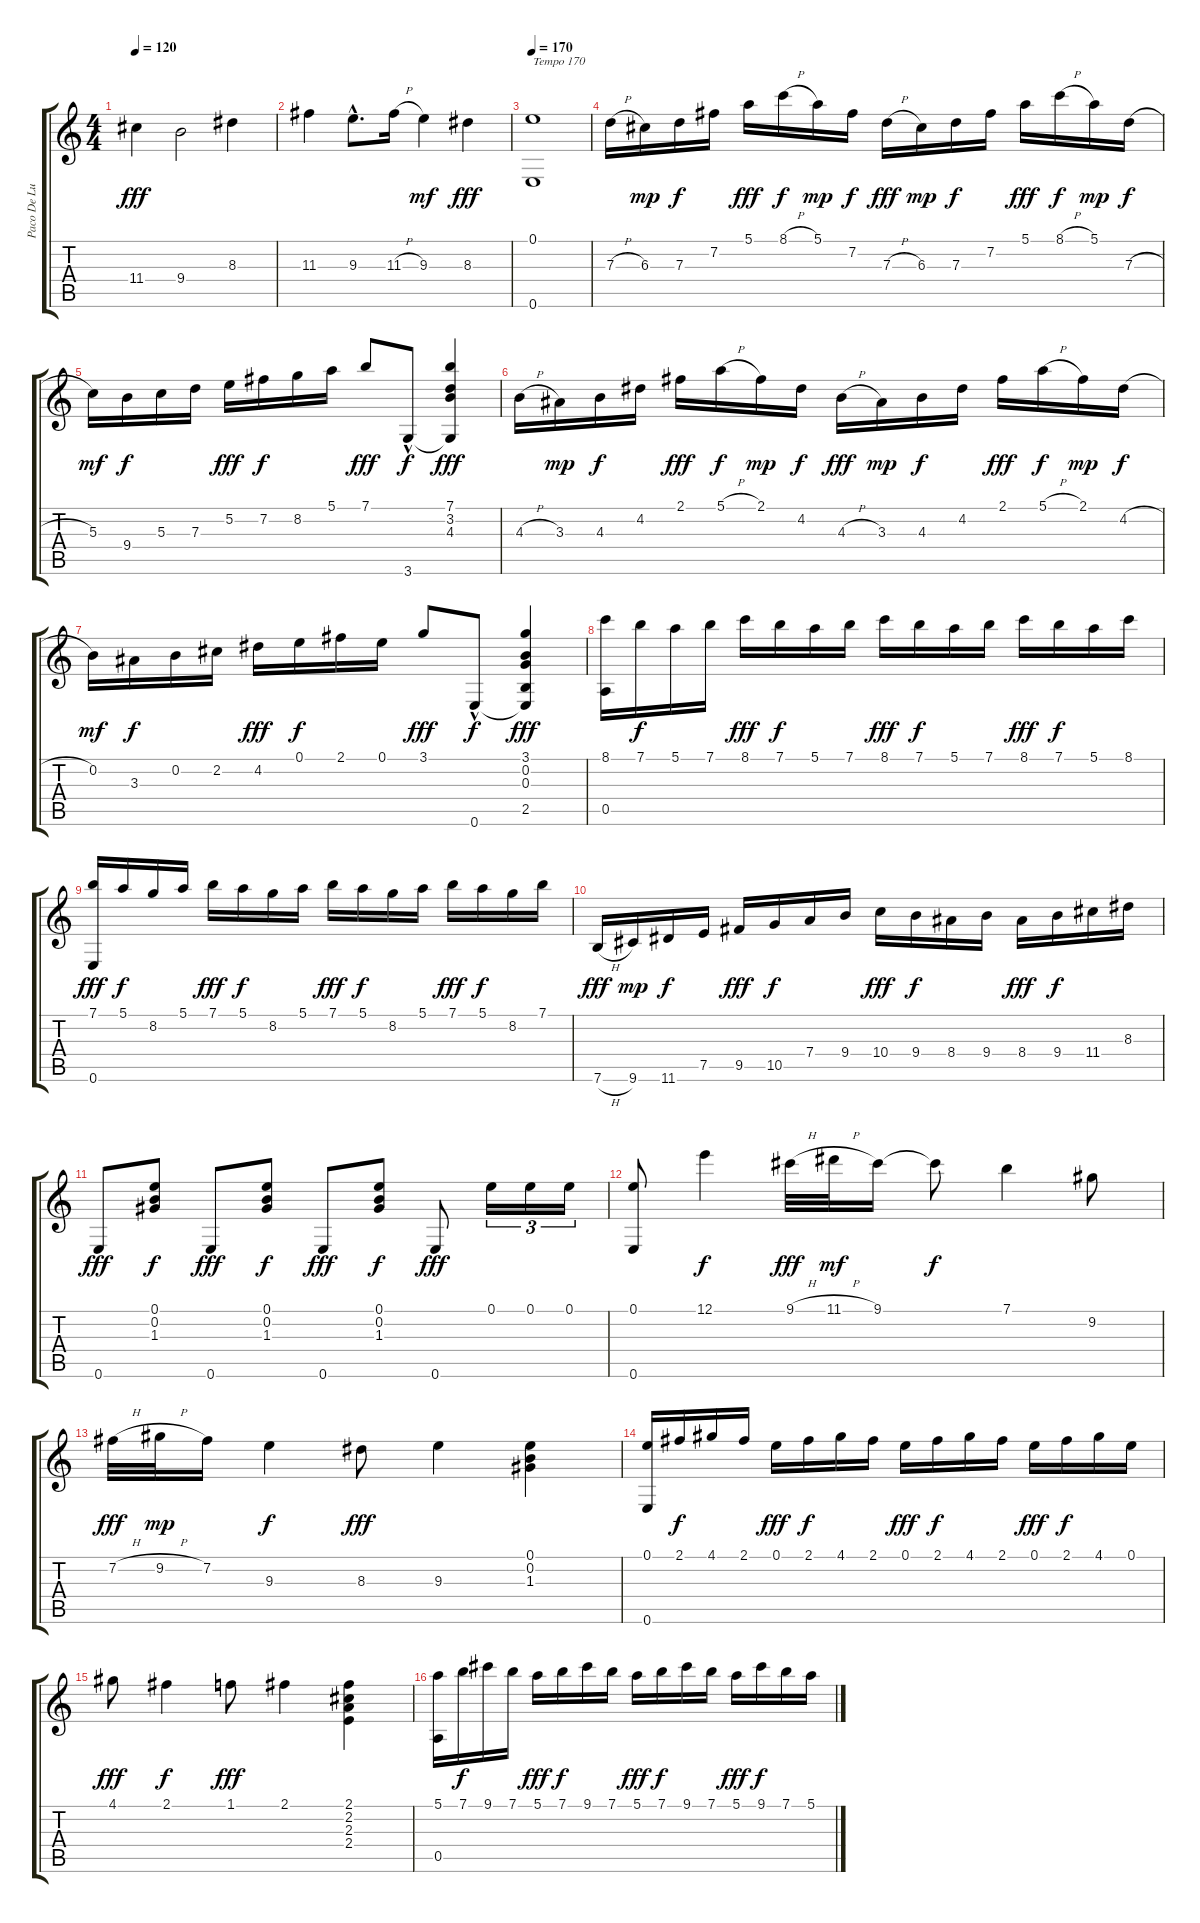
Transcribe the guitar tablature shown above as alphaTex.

\track ("Paco De Lucia Gitar" "Paco De Lu") {instrument acousticguitarnylon}
\staff {score tabs}
\tuning (E4 B3 G3 D3 A2 E2) {hide}
\ts (4 4)
\tempo 120
\clef g2
\ks c
11.4.4{dy fff} 9.4.2 8.3.4 |
11.3.4 9.3{hac}.8{d} 11.3{h}.16 9.3.4{dy mf} 8.3.4{dy fff} |
\tempo 170
(0.1 0.6).1{txt "Tempo 170"} |
7.3{h}.16 6.3.16{dy mp} 7.3.16{dy f} 7.2.16 5.1.16{dy fff} 8.1{h}.16{dy f} 5.1.16{dy mp} 7.2.16{dy f} 7.3{h}.16{dy fff} 6.3.16{dy mp} 7.3.16{dy f} 7.2.16 5.1.16{dy fff} 8.1{h}.16{dy f} 5.1.16{dy mp} 7.3{h}.16{dy f} |
5.3.16{dy mf} 9.4.16{dy f} 5.3.16 7.3.16 5.2.16{dy fff} 7.2.16{dy f} 8.2.16 5.1.16 7.1.8{dy fff} 3.6{hac}.8{dy f} (7.1 3.2 4.3 3.6{t}).4{dy fff} |
4.3{h}.16 3.3.16{dy mp} 4.3.16{dy f} 4.2.16 2.1.16{dy fff} 5.1{h}.16{dy f} 2.1.16{dy mp} 4.2.16{dy f} 4.3{h}.16{dy fff} 3.3.16{dy mp} 4.3.16{dy f} 4.2.16 2.1.16{dy fff} 5.1{h}.16{dy f} 2.1.16{dy mp} 4.2{h}.16{dy f} |
0.2.16{dy mf} 3.3.16{dy f} 0.2.16 2.2.16 4.2.16{dy fff} 0.1.16{dy f} 2.1.16 0.1.16 3.1.8{dy fff} 0.6{hac}.8{dy f} (3.1 0.2 0.3 2.5 0.6{t}).4{dy fff} |
(8.1 0.5).16 7.1.16{dy f} 5.1.16 7.1.16 8.1.16{dy fff} 7.1.16{dy f} 5.1.16 7.1.16 8.1.16{dy fff} 7.1.16{dy f} 5.1.16 7.1.16 8.1.16{dy fff} 7.1.16{dy f} 5.1.16 8.1.16 |
(7.1 0.6).16{dy fff} 5.1.16{dy f} 8.2.16 5.1.16 7.1.16{dy fff} 5.1.16{dy f} 8.2.16 5.1.16 7.1.16{dy fff} 5.1.16{dy f} 8.2.16 5.1.16 7.1.16{dy fff} 5.1.16{dy f} 8.2.16 7.1.16 |
7.6{h}.16{dy fff} 9.6.16{dy mp} 11.6.16{dy f} 7.5.16 9.5.16{dy fff} 10.5.16{dy f} 7.4.16 9.4.16 10.4.16{dy fff} 9.4.16{dy f} 8.4.16 9.4.16 8.4.16{dy fff} 9.4.16{dy f} 11.4.16 8.3.16 |
0.6.8{dy fff} (0.1 0.2 1.3).8{dy f} 0.6.8{dy fff} (0.1 0.2 1.3).8{dy f} 0.6.8{dy fff} (0.1 0.2 1.3).8{dy f} 0.6.8{dy fff} 0.1.16{tu (3 2)} 0.1.16{tu (3 2)} 0.1.16{tu (3 2)} |
(0.1 0.6).8 12.1.4{dy f} 9.1{h}.32{dy fff} 11.1{h}.32{dy mf} 9.1.16 9.1{t}.8{dy f} 7.1.4 9.2.8 |
7.2{h}.32{dy fff} 9.2{h}.32{dy mp} 7.2.16 9.3.4{dy f} 8.3.8{dy fff} 9.3.4 (0.1 0.2 1.3).4 |
(0.1 0.6).16 2.1.16{dy f} 4.1.16 2.1.16 0.1.16{dy fff} 2.1.16{dy f} 4.1.16 2.1.16 0.1.16{dy fff} 2.1.16{dy f} 4.1.16 2.1.16 0.1.16{dy fff} 2.1.16{dy f} 4.1.16 0.1.16 |
4.1.8{dy fff} 2.1.4{dy f} 1.1.8{dy fff} 2.1.4 (2.1 2.2 2.3 2.4).4 |
(5.1 0.5).16 7.1.16{dy f} 9.1.16 7.1.16 5.1.16{dy fff} 7.1.16{dy f} 9.1.16 7.1.16 5.1.16{dy fff} 7.1.16{dy f} 9.1.16 7.1.16 5.1.16{dy fff} 9.1.16{dy f} 7.1.16 5.1.16
